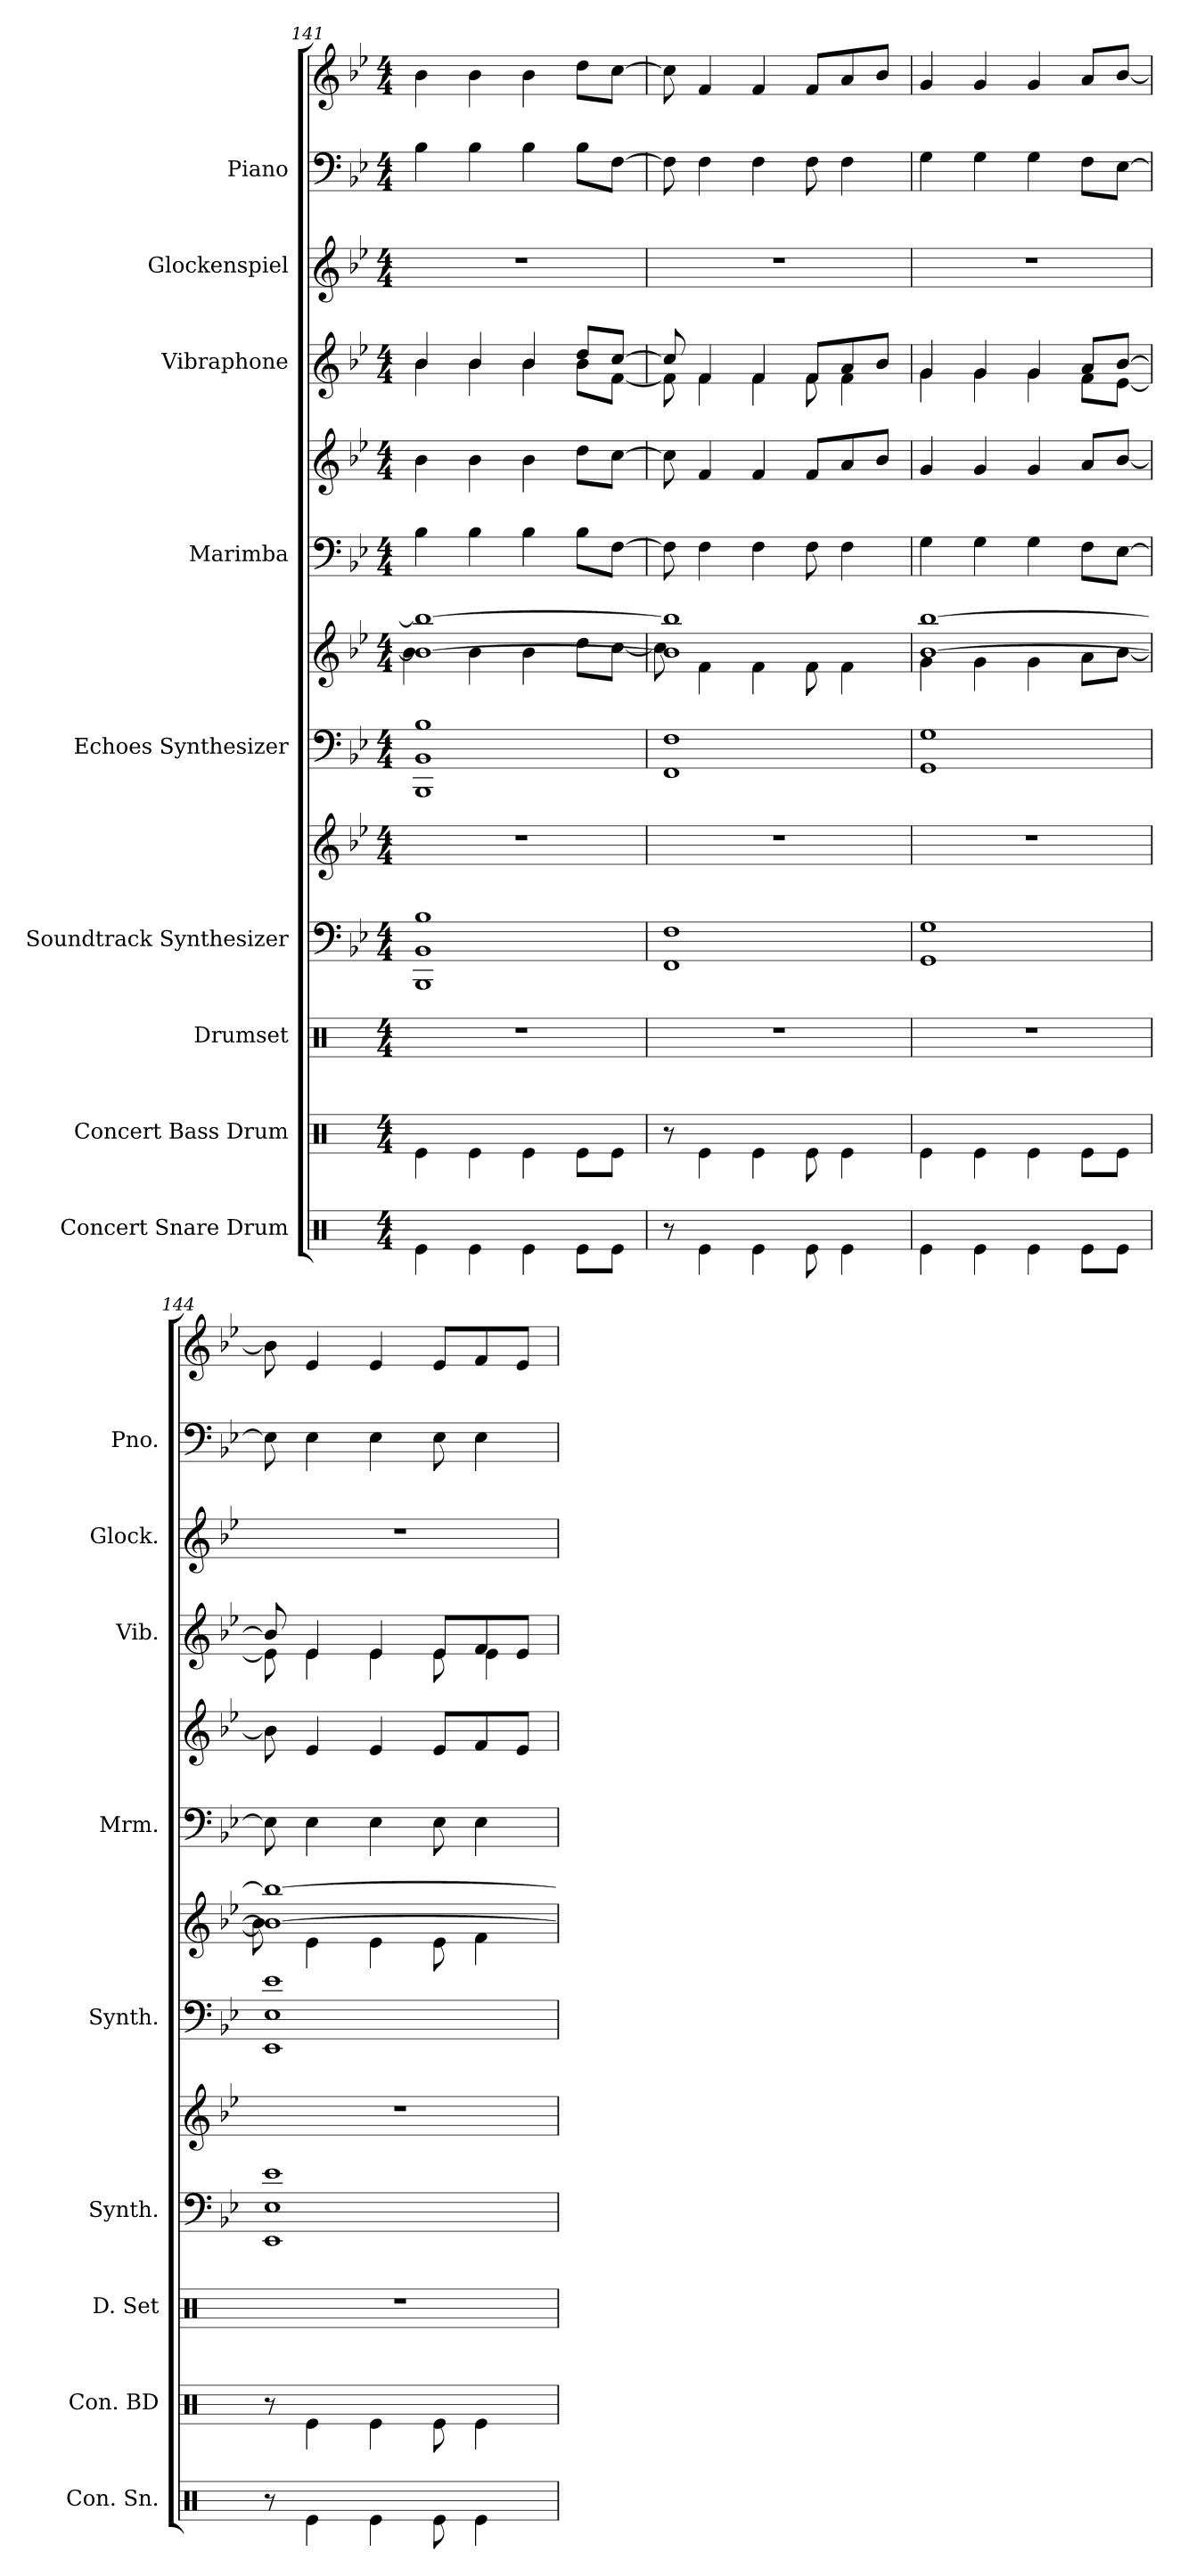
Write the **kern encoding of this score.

**kern	**kern	**kern	**kern	**kern	**kern	**kern	**kern	**kern	**kern	**kern	**kern	**kern
*part9	*part8	*part7	*part6	*part6	*part5	*part5	*part4	*part4	*part3	*part2	*part1	*part1
*staff13	*staff12	*staff11	*staff10	*staff9	*staff8	*staff7	*staff6	*staff5	*staff4	*staff3	*staff2	*staff1
*I"Concert Snare Drum	*I"Concert Bass Drum	*I"Drumset	*I"Soundtrack Synthesizer	*	*I"Echoes Synthesizer	*	*I"Marimba	*	*I"Vibraphone	*I"Glockenspiel	*I"Piano	*
*I'Con. Sn.	*I'Con. BD	*I'D. Set	*I'Synth.	*	*I'Synth.	*	*I'Mrm.	*	*I'Vib.	*I'Glock.	*I'Pno.	*
*clefX	*clefX	*clefX	*clefF4	*clefG2	*clefF4	*clefG2	*clefF4	*clefG2	*clefG2	*clefG2	*clefF4	*clefG2
*	*	*	*	*	*	*	*	*	*	*ITrd-14c-24	*	*
*k[]	*k[]	*k[]	*k[b-e-]	*k[b-e-]	*k[b-e-]	*k[b-e-]	*k[b-e-]	*k[b-e-]	*k[b-e-]	*k[b-e-]	*k[b-e-]	*k[b-e-]
*M4/4	*M4/4	*M4/4	*M4/4	*M4/4	*M4/4	*M4/4	*M4/4	*M4/4	*M4/4	*M4/4	*M4/4	*M4/4
=141	=141	=141	=141	=141	=141	=141	=141	=141	=141	=141	=141	=141
*	*	*	*	*	*	*^	*	*	*^	*	*	*
4Re\	4Re\	1r	1BBB- 1BB- 1B-	1r	1BBB- 1BB- 1B-	1b-_ 1bb-_	4b-\	4B-\	4b-\	4b-/	4b-\	1r	4B-\	4b-\
4Re\	4Re\	.	.	.	.	.	4b-\	4B-\	4b-\	4b-/	4b-\	.	4B-\	4b-\
4Re\	4Re\	.	.	.	.	.	4b-\	4B-\	4b-\	4b-/	4b-\	.	4B-\	4b-\
8Re\L	8Re\L	.	.	.	.	.	8dd\L	8B-\L	8dd\L	8dd/L	8b-\L	.	8B-\L	8dd\L
8Re\J	8Re\J	.	.	.	.	.	[8cc\J	[8F\J	[8cc\J	[8cc/J	[8f\J	.	[8F\J	[8cc\J
=142	=142	=142	=142	=142	=142	=142	=142	=142	=142	=142	=142	=142	=142	=142
8r	8r	1r	1FF 1F	1r	1FF 1F	1b-] 1bb-]	8cc\]	8F\]	8cc\]	8cc/]	8f\]	1r	8F\]	8cc\]
4Re\	4Re\	.	.	.	.	.	4f\	4F\	4f/	4f/	4f\	.	4F\	4f/
4Re\	4Re\	.	.	.	.	.	4f\	4F\	4f/	4f/	4f\	.	4F\	4f/
8Re\	8Re\	.	.	.	.	.	8f\	8F\	8f/L	8f/L	8f\	.	8F\	8f/L
4Re\	4Re\	.	.	.	.	.	4f\	4F\	8a/	8a/	4f\	.	4F\	8a/
.	.	.	.	.	.	.	.	.	8b-/J	8b-/J	.	.	.	8b-/J
=143	=143	=143	=143	=143	=143	=143	=143	=143	=143	=143	=143	=143	=143	=143
4Re\	4Re\	1r	1GG 1G	1r	1GG 1G	[1b- [1bb-	4g\	4G\	4g/	4g/	4g\	1r	4G\	4g/
4Re\	4Re\	.	.	.	.	.	4g\	4G\	4g/	4g/	4g\	.	4G\	4g/
4Re\	4Re\	.	.	.	.	.	4g\	4G\	4g/	4g/	4g\	.	4G\	4g/
8Re\L	8Re\L	.	.	.	.	.	8a\L	8F\L	8a/L	8a/L	8f\L	.	8F\L	8a/L
8Re\J	8Re\J	.	.	.	.	.	[8b-\J	[8E-\J	[8b-/J	[8b-/J	[8e-\J	.	[8E-\J	[8b-/J
=144	=144	=144	=144	=144	=144	=144	=144	=144	=144	=144	=144	=144	=144	=144
8r	8r	1r	1EE- 1E- 1e-	1r	1EE- 1E- 1e-	1b-_ 1bb-_	8b-\]	8E-\]	8b-\]	8b-/]	8e-\]	1r	8E-\]	8b-\]
4Re\	4Re\	.	.	.	.	.	4e-\	4E-\	4e-/	4e-/	4e-\	.	4E-\	4e-/
4Re\	4Re\	.	.	.	.	.	4e-\	4E-\	4e-/	4e-/	4e-\	.	4E-\	4e-/
8Re\	8Re\	.	.	.	.	.	8e-\	8E-\	8e-/L	8e-/L	8e-\	.	8E-\	8e-/L
4Re\	4Re\	.	.	.	.	.	4f\	4E-\	8f/	8f/	4e-\	.	4E-\	8f/
.	.	.	.	.	.	.	.	.	8e-/J	8e-/J	.	.	.	8e-/J
*	*	*	*	*	*	*v	*v	*	*	*v	*v	*	*	*
=	=	=	=	=	=	=	=	=	=	=	=	=
*-	*-	*-	*-	*-	*-	*-	*-	*-	*-	*-	*-	*-
